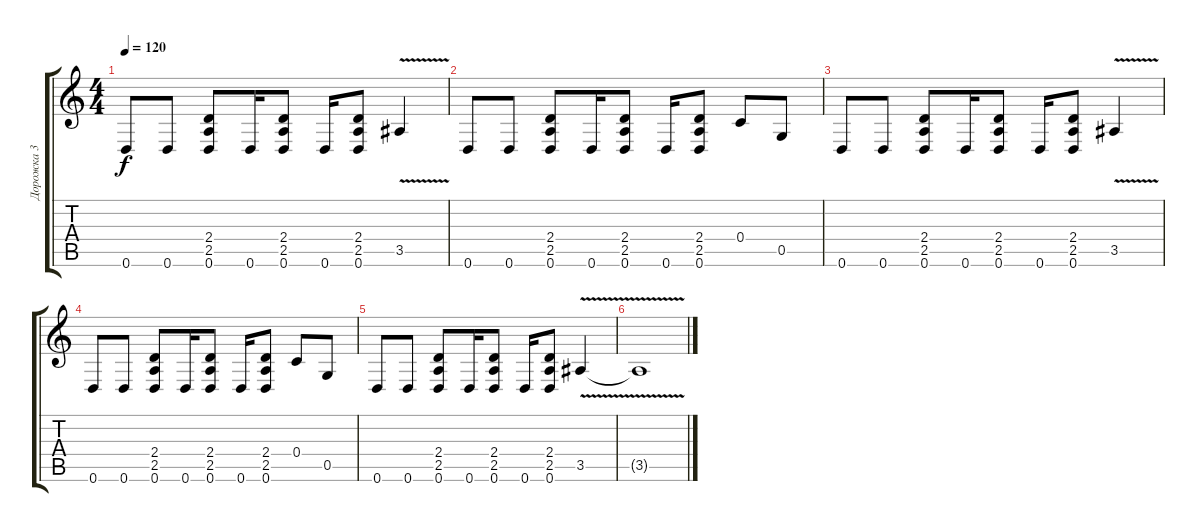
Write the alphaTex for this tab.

\track ("Дорожка 3" "Дорожка 3") {instrument distortionguitar}
\staff {score tabs}
\tuning (D4 A3 F3 C3 G2 D2) {hide}
\ts (4 4)
\tempo 120
\clef g2
\ks c
0.6.8{dy f} 0.6.8 (2.4 2.5 0.6).8 0.6.16 (2.4 2.5 0.6).8 0.6.16 (2.4 2.5 0.6).8 3.5{v}.4 |
0.6.8 0.6.8 (2.4 2.5 0.6).8 0.6.16 (2.4 2.5 0.6).8 0.6.16 (2.4 2.5 0.6).8 0.4.8 0.5.8 |
0.6.8 0.6.8 (2.4 2.5 0.6).8 0.6.16 (2.4 2.5 0.6).8 0.6.16 (2.4 2.5 0.6).8 3.5{v}.4 |
0.6.8 0.6.8 (2.4 2.5 0.6).8 0.6.16 (2.4 2.5 0.6).8 0.6.16 (2.4 2.5 0.6).8 0.4.8 0.5.8 |
0.6.8 0.6.8 (2.4 2.5 0.6).8 0.6.16 (2.4 2.5 0.6).8 0.6.16 (2.4 2.5 0.6).8 3.5{v}.4 |
3.5{t}.1
